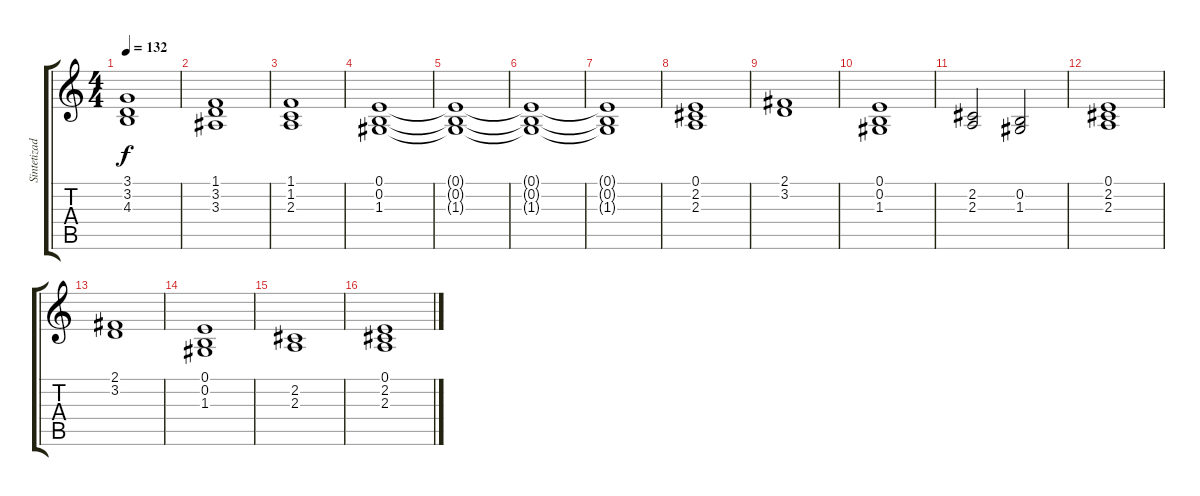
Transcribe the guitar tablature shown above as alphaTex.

\track ("Sintetizador 1" "Sintetizad") {instrument brasssection}
\staff {score tabs}
\tuning (E4 B3 G3 D3 A2 E2) {hide}
\ts (4 4)
\tempo 132
\clef g2
\ks c
(3.1 3.2 4.3).1{dy f} |
(1.1 3.2 3.3).1 |
(1.1 1.2 2.3).1 |
(0.1 0.2 1.3).1 |
(0.1{t} 0.2{t} 1.3{t}).1 |
(0.1{t} 0.2{t} 1.3{t}).1 |
(0.1{t} 0.2{t} 1.3{t}).1 |
(0.1 2.2 2.3).1 |
(2.1 3.2).1 |
(0.1 0.2 1.3).1 |
(2.2 2.3).2 (0.2 1.3).2 |
(0.1 2.2 2.3).1 |
(2.1 3.2).1 |
(0.1 0.2 1.3).1 |
(2.2 2.3).1 |
(0.1 2.2 2.3).1
